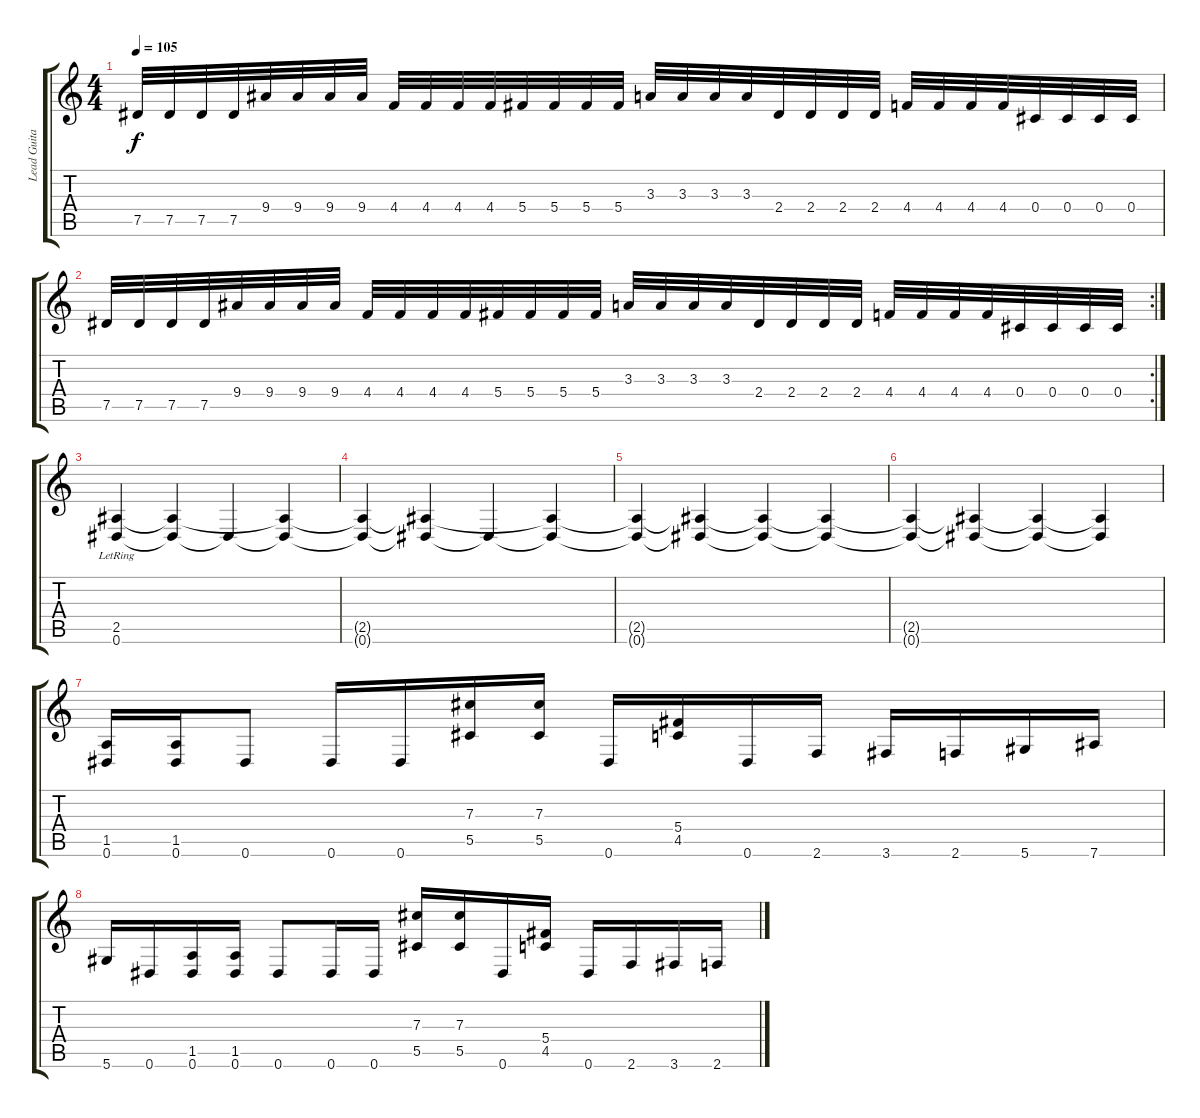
\track ("Lead Guitar" "Lead Guita") {instrument overdrivenguitar}
\staff {score tabs}
\tuning (Eb4 Bb3 Gb3 Db3 Ab2 Eb2) {hide}
\ts (4 4)
\tempo 105
\clef g2
\ks c
7.5.32{dy f instrument overdrivenguitar} 7.5.32 7.5.32 7.5.32 9.4.32 9.4.32 9.4.32 9.4.32 4.4.32 4.4.32 4.4.32 4.4.32 5.4.32 5.4.32 5.4.32 5.4.32 3.3.32 3.3.32 3.3.32 3.3.32 2.4.32 2.4.32 2.4.32 2.4.32 4.4.32 4.4.32 4.4.32 4.4.32 0.4.32 0.4.32 0.4.32 0.4.32 |
\rc 2
7.5.32 7.5.32 7.5.32 7.5.32 9.4.32 9.4.32 9.4.32 9.4.32 4.4.32 4.4.32 4.4.32 4.4.32 5.4.32 5.4.32 5.4.32 5.4.32 3.3.32 3.3.32 3.3.32 3.3.32 2.4.32 2.4.32 2.4.32 2.4.32 4.4.32 4.4.32 4.4.32 4.4.32 0.4.32 0.4.32 0.4.32 0.4.32 |
(2.5{lr} 0.6{lr}).4 (2.5{t} 0.6{t}).4 0.6{t}.4 (2.5{t} 0.6{t}).4 |
(2.5{t} 0.6{t}).4 (2.5{t} 0.6{t}).4 0.6{t}.4 (2.5{t} 0.6{t}).4 |
(2.5{t} 0.6{t}).4 (2.5{t} 0.6{t}).4 (2.5{t} 0.6{t}).4 (2.5{t} 0.6{t}).4 |
(2.5{t} 0.6{t}).4 (2.5{t} 0.6{t}).4 (2.5{t} 0.6{t}).4 (2.5{t} 0.6{t}).4 |
(1.5 0.6).16 (1.5 0.6).16 0.6.8 0.6.16 0.6.16 (7.3 5.5).16 (7.3 5.5).16 0.6.16 (5.4 4.5).16 0.6.16 2.6.16 3.6.16 2.6.16 5.6.16 7.6.16 |
5.6.16 0.6.16 (1.5 0.6).16 (1.5 0.6).16 0.6.8 0.6.16 0.6.16 (7.3 5.5).16 (7.3 5.5).16 0.6.16 (5.4 4.5).16 0.6.16 2.6.16 3.6.16 2.6.16
